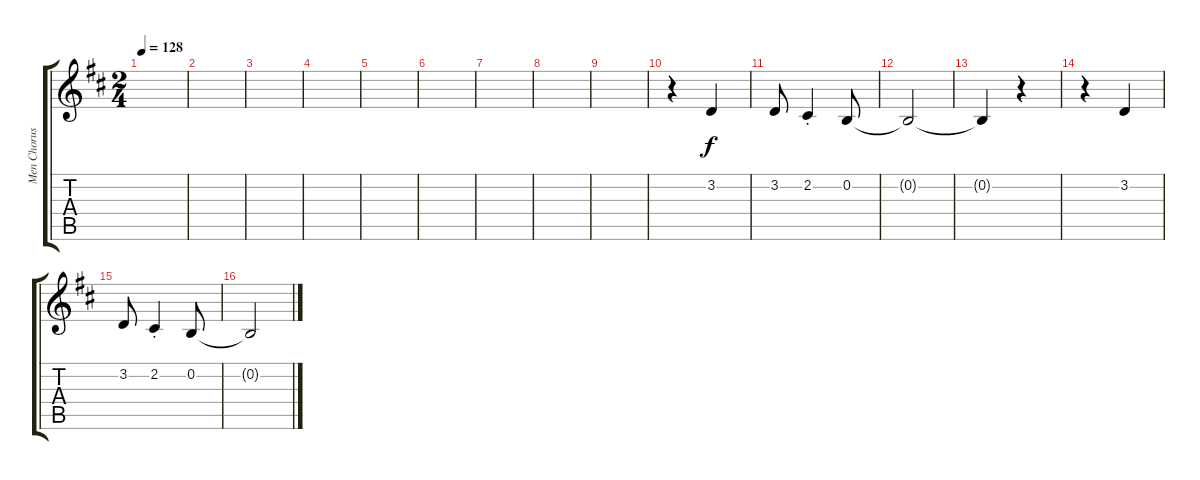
\track ("Men Chorus" "Men Chorus") {instrument choiraahs}
\staff {score tabs}
\tuning (E4 B3 G3 D3 A2 E2) {hide}
\ts (2 4)
\tempo 128
\clef g2
\ks d
|
|
|
|
|
|
|
|
|
r.4 3.2.4 |
3.2.8 2.2{st}.4 0.2.8 |
0.2{t}.2 |
0.2{t}.4 r.4 |
r.4 3.2.4 |
3.2.8 2.2{st}.4 0.2.8 |
0.2{t}.2
